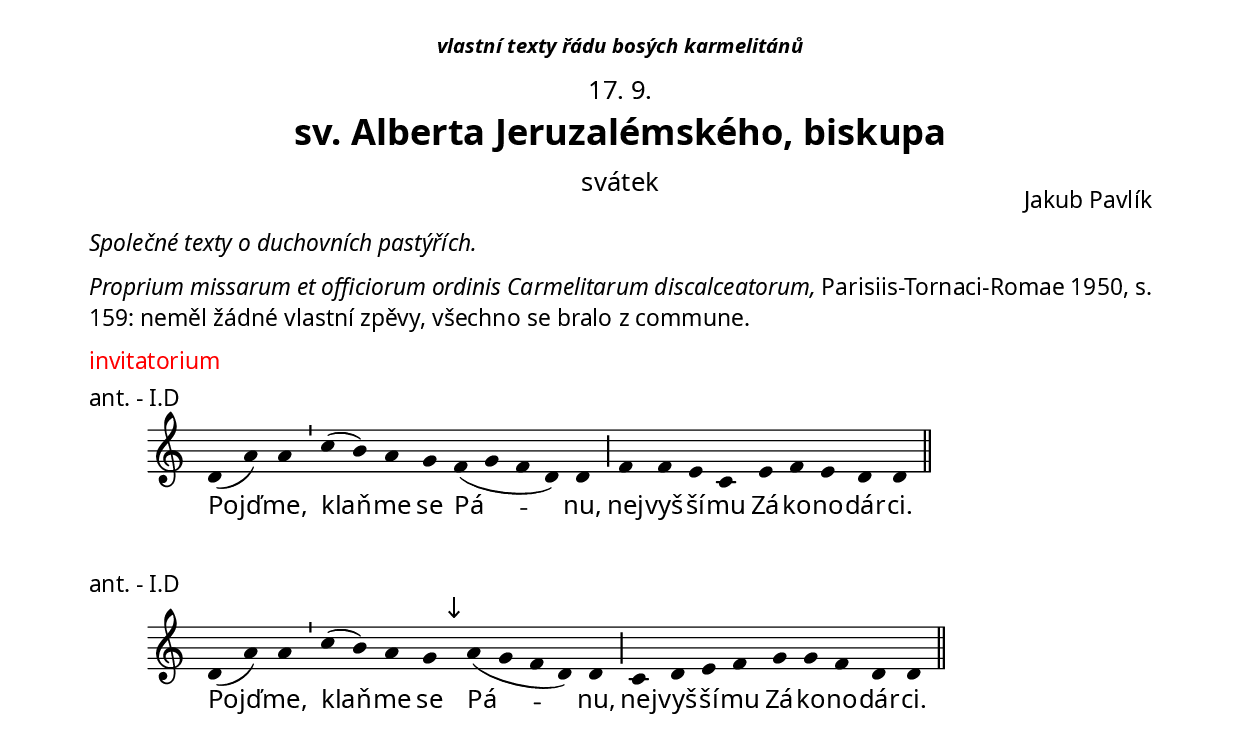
\version "2.19.80"

\include "../../spolecne.ly"
\include "../../../spolecne/reholni.ly"
\include "../../../dilyresponsorii.ly"
\version "2.12.0"

textyOCD = "vlastní texty řádu bosých karmelitánů"


\header {
  title = \markup\titleSvatek
            "sv. Alberta Jeruzalémského, biskupa"
            svátek
            "17. 9."
            \textyOCD
  composer = "Jakub Pavlík"
}

\markup\communia #'(#:pastyr)

\markup\justify{
  \with-url "https://media.musicasacra.com/pdf/carmelite/Proprium_Carmelitarum.pdf" {
    \italic{Proprium missarum et officiorum ordinis Carmelitarum discalceatorum,}
    Parisiis-Tornaci-Romae 1950,
  }
  s. 159:
  neměl žádné vlastní zpěvy, všechno se bralo z commune.
}

\markup {\nadpisHodinka {"invitatorium"}}

\score {
  \relative c' {
    \choralniRezim
    d4( a') a \barMin
    c( b) a g f( g f d) d \barMaior
    f f e c e f e d d \barFinalis
  }
  \addlyrics {
    Pojď -- me, klaň -- me se Pá -- nu,
    nej -- vyš -- ší -- mu Zá -- ko -- no -- dár -- ci.
  }
  \header {
    quid = "ant."
    modus = "I"
    differentia = "D"
    psalmus = ""
    id = "invit"
    piece = \markup {\sestavTitulekBezZalmu}
  }
}

\score {
  \relative c' {
    \choralniRezim
    d4( a') a \barMin
    c( b) a g \mark\sipka a( g f d) d \barMaior
    c d e f g g f d d \barFinalis
  }
  \addlyrics {
    Pojď -- me, klaň -- me se Pá -- nu,
    nej -- vyš -- ší -- mu Zá -- ko -- no -- dár -- ci.
  }
  \header {
    quid = "ant."
    modus = "I"
    differentia = "D"
    psalmus = ""
    id = "invit"
    piece = \markup {\sestavTitulekBezZalmu}
  }
}

\pageBreak

\markup {\nadpisHodinka {"modlitba se čtením"}}

\score {
  \relative c' {
    \choralniRezim

  }
  \addlyrics {
    Spravedlivý má zalíbení v Hospodinově zákoně a přemítá o něm dnem i nocí.
  }
  \header {
    quid = "1. ant."
    modus = ""
    differentia = ""
    psalmus = "Žalm 21"
    id = "mc-a1"
    piece = \markup {\sestavTitulek}
  }
}

\score {
  \relative c' {
    \choralniRezim

  }
  \addlyrics {
    Hospodinův zákon ať je vždy ve vašich ústech.
  }
  \header {
    quid = "2. ant."
    modus = ""
    differentia = ""
    psalmus = "Žalm 92-I"
    id = "mc-a2"
    piece = \markup {\sestavTitulek}
  }
}

\score {
  \relative c' {
    \choralniRezim

  }
  \addlyrics {
    Kdo rozjímá o zákoně Páně, ve svůj čas přináší ovoce.
  }
  \header {
    quid = "3. ant."
    modus = ""
    differentia = ""
    psalmus = "Žalm 92-II"
    id = "mc-a3"
    piece = \markup {\sestavTitulek}
  }
}

\markup {\nadpisHodinka {"ranní chvály"}}

\score {
  \relative c' {
    \choralniRezim

  }
  \addlyrics {
    Pojďte za mnou všichni, kdo horlíte pro zákon! A mnozí, kdo hledali právo a spravedlnost, odcházeli na poušť.
  }
  \header {
    quid = "ant. k Benedictus"
    modus = ""
    differentia = ""
    psalmus = ""
    id = "rch-aben"
    piece = \markup {\sestavTitulekBezZalmu}
  }
}

\markup {\nadpisHodinka {"nešpory"}}

\score {
  \relative c' {
    \choralniRezim

  }
  \addlyrics {
    Dej mi poznat cestu, kterou mám kráčet, neboť k tobě pozvedám svou duši.
  }
  \header {
    quid = "1. ant."
    modus = ""
    differentia = ""
    psalmus = "Žalm 15"
    id = "ne-a1"
    piece = \markup {\sestavTitulek}
  }
}

\score {
  \relative c' {
    \choralniRezim

  }
  \addlyrics {
    Synu, zachovávej má přikázání a můj zákon střež jako zřítelnici oka.
  }
  \header {
    quid = "2. ant."
    modus = ""
    differentia = ""
    psalmus = "Žalm 112"
    id = "ne-a2"
    piece = \markup {\sestavTitulek}
  }
}

\score {
  \relative c' {
    \choralniRezim

  }
  \addlyrics {
    Pán je spravedlivý ve všem, milostivý ve všech svých skutcích.
  }
  \header {
    quid = "3. ant."
    modus = ""
    differentia = ""
    psalmus = "Zj 15"
    id = "ne-a3"
    piece = \markup {\sestavTitulek}
  }
}

\score {
  \relative c' {
    \choralniRezim

  }
  \addlyrics {
    Kristova nauka ať je u vás ve své plné síle; z celého srdce s vděčností zpívejte Bohu.
  }
  \header {
    quid = "ant. k Magnificat"
    modus = ""
    differentia = ""
    psalmus = ""
    id = "ne-amag"
    piece = \markup {\sestavTitulekBezZalmu}
  }
}
